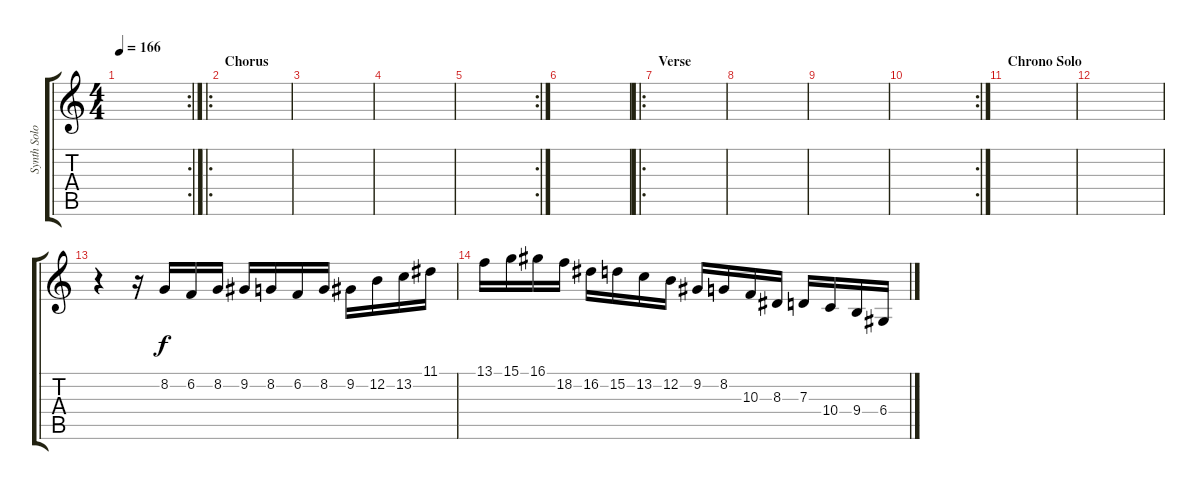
\track ("Synth Solo" "Synth Solo") {instrument lead2sawtooth}
\staff {score tabs}
\tuning (E4 B3 G3 D3 A2 E2) {hide}
\rc 2
\ts (4 4)
\tempo 166
\clef g2
\ks c
|
\ro
\section ("" "Chorus")
|
|
|
\rc 2
|
|
\ro
\section ("" "Verse")
|
|
|
\rc 2
|
\section ("" "Chrono Solo")
|
|
r.4 r.16 8.2.16 6.2.16 8.2.16 9.2.16 8.2.16 6.2.16 8.2.16 9.2.16 12.2.16 13.2.16 11.1.16 |
13.1.16 15.1.16 16.1.16 18.2.16 16.2.16 15.2.16 13.2.16 12.2.16 9.2.16 8.2.16 10.3.16 8.3.16 7.3.16 10.4.16 9.4.16 6.4.16
